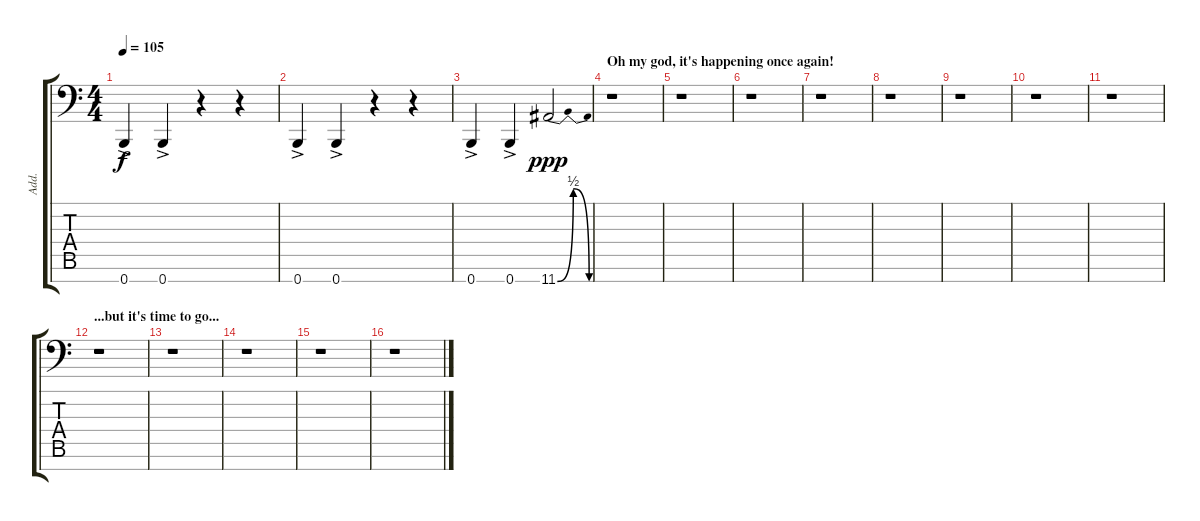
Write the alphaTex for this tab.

\track ("Add." "Add.") {instrument distortionguitar}
\staff {score tabs}
\tuning (Eb4 B3 Gb3 B2 Gb2 B1 B0) {hide}
\ts (4 4)
\tempo 105
\clef f4
\ks c
0.7{ac}.4{dy f} 0.7{ac}.4 r.4 r.4 |
0.7{ac}.4 0.7{ac}.4 r.4 r.4 |
0.7{ac}.4 0.7{ac}.4 11.7{be (bendrelease 0 0 15 2 40 2 60 0)}.2{dy ppp} |
\section ("" "Oh my god, it's happening once again!")
r.1 |
r.1 |
r.1 |
r.1 |
r.1 |
r.1 |
r.1 |
r.1 |
\section ("" "...but it's time to go...")
r.1 |
r.1 |
r.1 |
r.1 |
r.1
